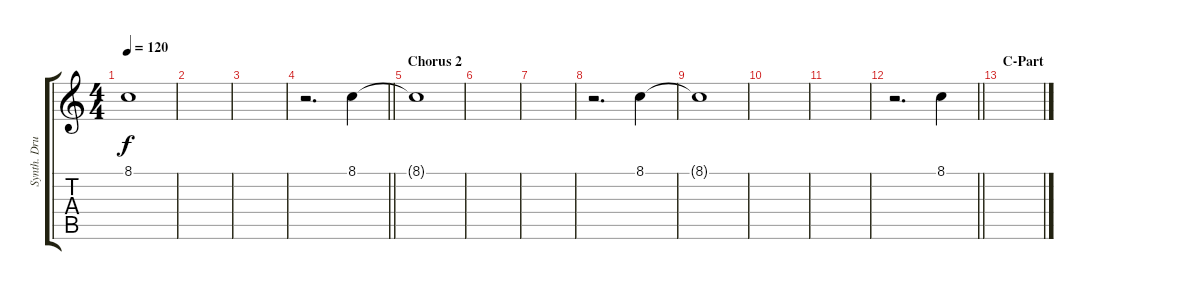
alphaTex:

\track ("Synth. Drum" "Synth. Dru") {instrument synthdrum}
\staff {score tabs}
\tuning (E4 B3 G3 D3 A2 E2) {hide}
\ts (4 4)
\tempo 120
\clef g2
\ks c
8.1{t}.1{dy f} |
|
|
\barLineRight lightlight
r.2{d} 8.1.4 |
\section ("" "Chorus 2")
8.1{t}.1 |
|
|
r.2{d} 8.1.4 |
8.1{t}.1 |
|
|
\barLineRight lightlight
r.2{d} 8.1.4 |
\section ("" "C-Part")
